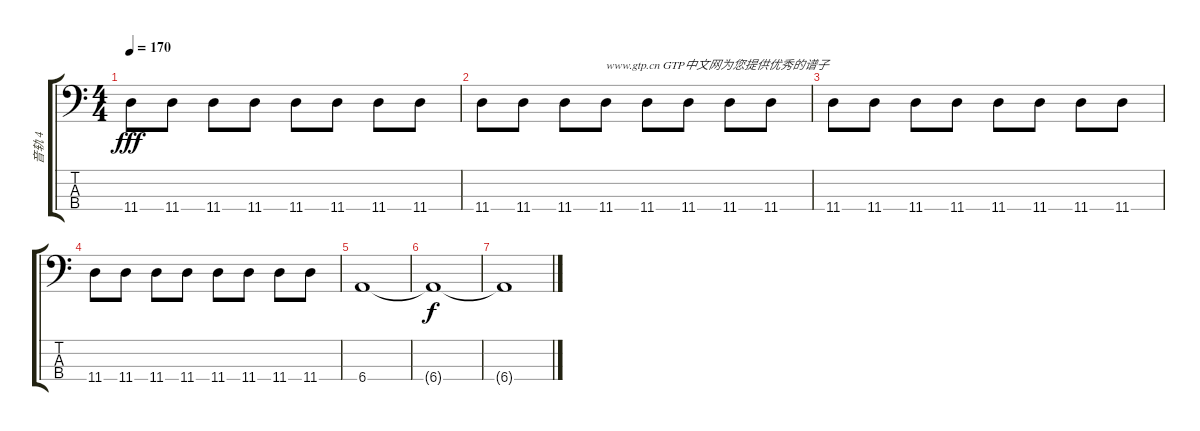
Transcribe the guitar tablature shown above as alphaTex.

\track ("音轨 4" "音轨 4") {instrument electricbassfinger}
\staff {score tabs}
\tuning (Gb2 Db2 Ab1 Eb1) {hide}
\ts (4 4)
\tempo 170
\clef f4
\ks c
11.4.8{dy fff} 11.4.8 11.4.8 11.4.8 11.4.8 11.4.8 11.4.8 11.4.8 |
11.4.8 11.4.8 11.4.8 11.4.8{txt "www.gtp.cn GTP中文网为您提供优秀的谱子"} 11.4.8 11.4.8 11.4.8 11.4.8 |
11.4.8 11.4.8 11.4.8 11.4.8 11.4.8 11.4.8 11.4.8 11.4.8 |
11.4.8 11.4.8 11.4.8 11.4.8 11.4.8 11.4.8 11.4.8 11.4.8 |
6.4.1 |
6.4{t}.1{txt " " dy f} |
6.4{t}.1
